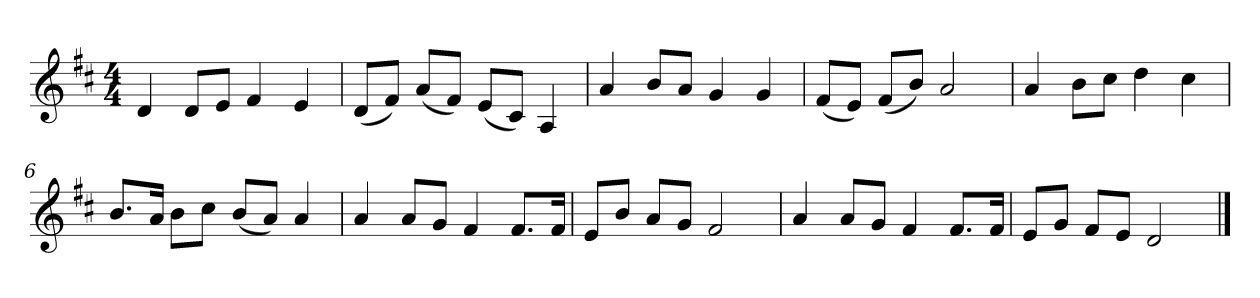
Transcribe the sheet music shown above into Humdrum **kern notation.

**kern
*part1
*staff1
*k[f#c#]
*M4/4
*MM120
=1
4d
8dL
8eJ
4f#
4e
=2
(8dL
8f#J)
(8aL
8f#J)
(8eL
8c#J)
4A
=3
4a
8bL
8aJ
4g
4g
=4
(8f#L
8eJ)
(8f#L
8bJ)
2a
=5
4a
8bL
8cc#J
4dd
4cc#
=6
8.bL
16aJk
8bL
8cc#J
(8bL
8aJ)
4a
=7
4a
8aL
8gJ
4f#
8.f#L
16f#Jk
=8
8eL
8bJ
8aL
8gJ
2f#
=9
4a
8aL
8gJ
4f#
8.f#L
16f#Jk
=10
8eL
8gJ
8f#L
8eJ
2d
==
*-
